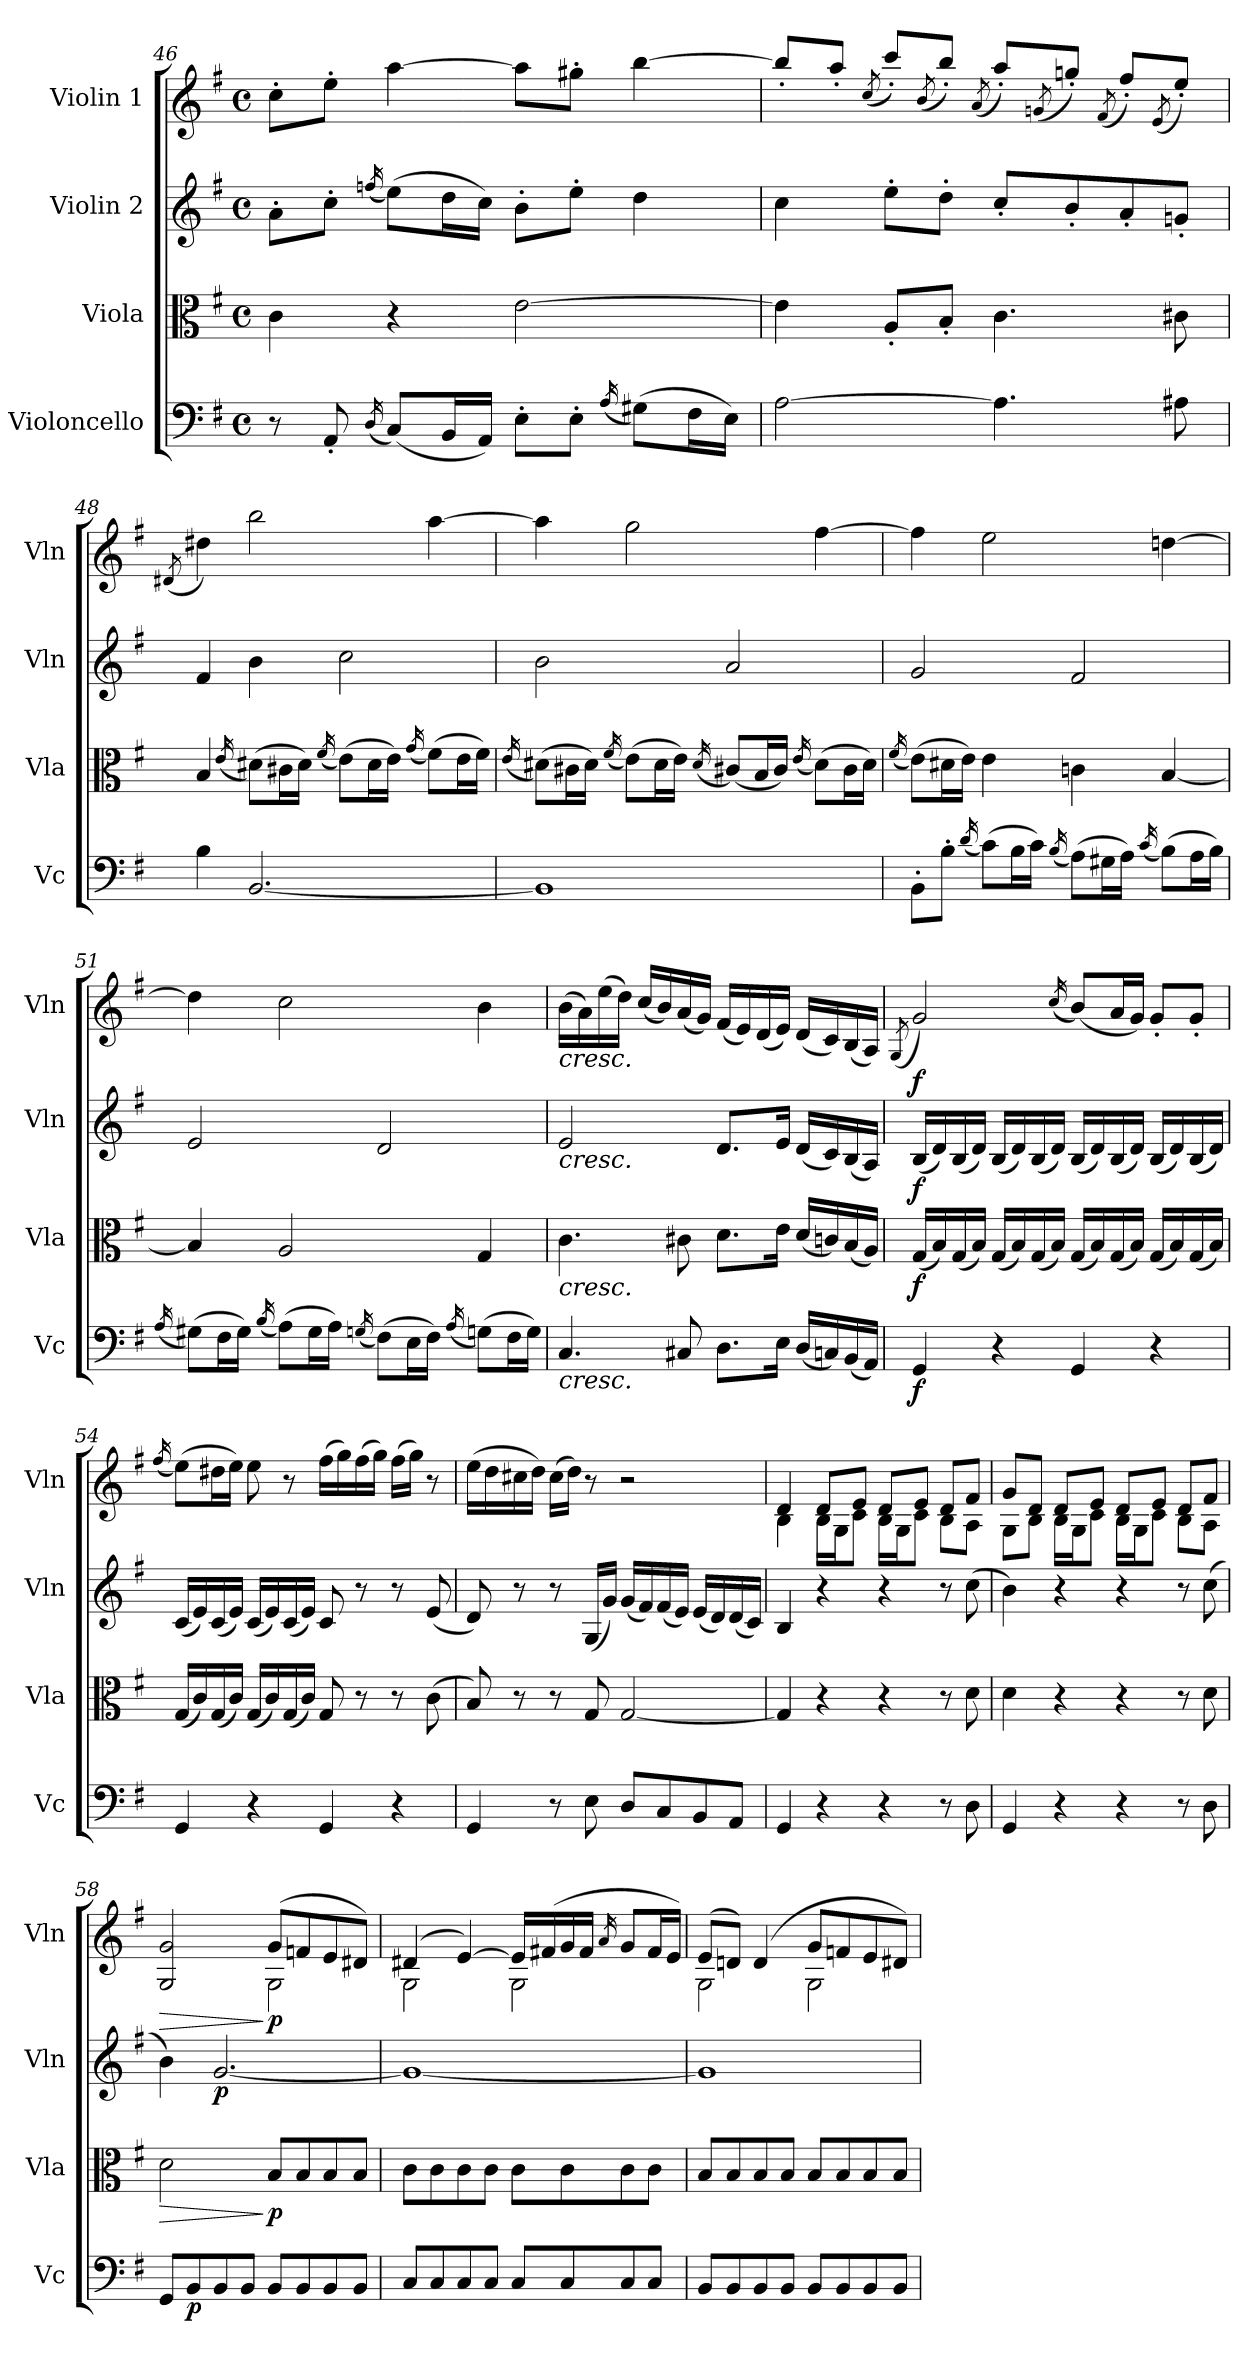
**kern	**dynam	**kern	**dynam	**kern	**dynam	**kern	**dynam
*part4	*part4	*part3	*part3	*part2	*part2	*part1	*part1
*staff4	*staff4	*staff3	*staff3	*staff2	*staff2	*staff1	*staff1
*I"Violoncello	*	*I"Viola	*	*I"Violin 2	*	*I"Violin 1	*
*I'Vc	*	*I'Vla	*	*I'Vln	*	*I'Vln	*
*clefF4	*	*clefC3	*	*clefG2	*	*clefG2	*
*k[f#]	*	*k[f#]	*	*k[f#]	*	*k[f#]	*
*M4/4	*	*M4/4	*	*M4/4	*	*M4/4	*
*met(c)	*	*met(c)	*	*met(c)	*	*met(c)	*
=46	=46	=46	=46	=46	=46	=46	=46
8r	.	4c\	.	8a'\L	.	8cc'\L	.
8AA'/	.	.	.	8cc'\J	.	8ee'\J	.
(16qD/	.	.	.	(16qffn/	.	.	.
(8C/L)	.	4r	.	(8ee\L)	.	[4aa\	.
16BB/L	.	.	.	16dd\L	.	.	.
16AA/JJ)	.	.	.	16cc\JJ)	.	.	.
8E'\L	.	[2e\	.	8b'\L	.	8aa\L]	.
8E'\J	.	.	.	8ee'\J	.	8gg#X'\J	.
(16qA/	.	.	.	.	.	.	.
(8G#X\L)	.	.	.	4dd\	.	[4bb\	.
16F#\L	.	.	.	.	.	.	.
16E\JJ)	.	.	.	.	.	.	.
!!LO:PB:g=z
=47	=47	=47	=47	=47	=47	=47	=47
[2A\	.	4e\]	.	4cc\	.	8bb'/L]	.
.	.	.	.	.	.	8aa'/J	.
.	.	.	.	.	.	(8qcc/	.
.	.	8A'/L	.	8ee'\L	.	8ccc'/L)	.
.	.	.	.	.	.	(8qb/	.
.	.	8B'/J	.	8dd'\J	.	8bb'/J)	.
.	.	.	.	.	.	(8qa/	.
4.A\]	.	4.c\	.	8cc'/L	.	8aa'/L)	.
.	.	.	.	.	.	(8qgn/	.
.	.	.	.	8b'/	.	8ggn'/J)	.
.	.	.	.	.	.	(8qf#/	.
.	.	.	.	8a'/	.	8ff#'/L)	.
.	.	.	.	.	.	(8qe/	.
8A#X\	.	8c#X\	.	8gn'/J	.	8ee'/J)	.
=48	=48	=48	=48	=48	=48	=48	=48
.	.	.	.	.	.	(8qd#X/	.
4B\	.	4B/	.	4f#/	.	4dd#X\)	.
.	.	(16qe/	.	.	.	.	.
[2.BB/	.	(8d#X\L)	.	4b\	.	2bb\	.
.	.	16c#X\L	.	.	.	.	.
.	.	16d#\JJ)	.	.	.	.	.
.	.	(16qf#/	.	.	.	.	.
.	.	(8e\L)	.	2cc\	.	.	.
.	.	16d#\L	.	.	.	.	.
.	.	16e\JJ)	.	.	.	.	.
.	.	(16qg/	.	.	.	.	.
.	.	(8f#\L)	.	.	.	[4aa\	.
.	.	16e\L	.	.	.	.	.
.	.	16f#\JJ)	.	.	.	.	.
=49	=49	=49	=49	=49	=49	=49	=49
.	.	(16qe/	.	.	.	.	.
1BB]	.	(8d#X\L)	.	2b\	.	4aa\]	.
.	.	16c#X\L	.	.	.	.	.
.	.	16d#\JJ)	.	.	.	.	.
.	.	(16qf#/	.	.	.	.	.
.	.	(8e\L)	.	.	.	2gg\	.
.	.	16d#\L	.	.	.	.	.
.	.	16e\JJ)	.	.	.	.	.
.	.	(16qd#/	.	.	.	.	.
.	.	(8c#X/L)	.	2a/	.	.	.
.	.	16B/L	.	.	.	.	.
.	.	16c#/JJ)	.	.	.	.	.
.	.	(16qe/	.	.	.	.	.
.	.	(8d#\L)	.	.	.	[4ff#\	.
.	.	16c#\L	.	.	.	.	.
.	.	16d#\JJ)	.	.	.	.	.
!!LO:PB:g=z
=50	=50	=50	=50	=50	=50	=50	=50
.	.	(16qf#/	.	.	.	.	.
8BB'\L	.	(8e\L)	.	2g/	.	4ff#\]	.
8B'\J	.	16d#X\L	.	.	.	.	.
.	.	16e\JJ)	.	.	.	.	.
(16qd/	.	.	.	.	.	.	.
(8c\L)	.	4e\	.	.	.	2ee\	.
16B\L	.	.	.	.	.	.	.
16c\JJ)	.	.	.	.	.	.	.
(16qB/	.	.	.	.	.	.	.
(8A\L)	.	4cn\	.	2f#/	.	.	.
16G#X\L	.	.	.	.	.	.	.
16A\JJ)	.	.	.	.	.	.	.
(16qc/	.	.	.	.	.	.	.
(8B\L)	.	[4B/	.	.	.	[4ddn\	.
16A\L	.	.	.	.	.	.	.
16B\JJ)	.	.	.	.	.	.	.
=51	=51	=51	=51	=51	=51	=51	=51
(16qA/	.	.	.	.	.	.	.
(8G#X\L)	.	4B/]	.	2e/	.	4dd\]	.
16F#\L	.	.	.	.	.	.	.
16G#\JJ)	.	.	.	.	.	.	.
(16qB/	.	.	.	.	.	.	.
(8A\L)	.	2A/	.	.	.	2cc\	.
16G#\L	.	.	.	.	.	.	.
16A\JJ)	.	.	.	.	.	.	.
(16qGn/	.	.	.	.	.	.	.
(8F#\L)	.	.	.	2d/	.	.	.
16E\L	.	.	.	.	.	.	.
16F#\JJ)	.	.	.	.	.	.	.
(16qA/	.	.	.	.	.	.	.
(8Gn\L)	.	4G/	.	.	.	4b\	.
16F#\L	.	.	.	.	.	.	.
16G\JJ)	.	.	.	.	.	.	.
!!LO:LB:g=z
=52	=52	=52	=52	=52	=52	=52	=52
!	!	!	!	!	!	!LO:TX:b:i:t=cresc.	!
!	!	!	!	!LO:TX:b:i:t=cresc.	!	!	!
!	!	!LO:TX:b:i:t=cresc.	!	!	!	!	!
!LO:TX:b:i:t=cresc.	!	!	!	!	!	!	!
4.C/	.	4.c\	.	2e/	.	(16b\LL	.
.	.	.	.	.	.	16a\)	.
.	.	.	.	.	.	(16ee\	.
.	.	.	.	.	.	16dd\JJ)	.
.	.	.	.	.	.	(16cc/LL	.
.	.	.	.	.	.	16b/)	.
8C#X/	.	8c#X\	.	.	.	(16a/	.
.	.	.	.	.	.	16g/JJ)	.
8.D\L	.	8.d\L	.	8.d/L	.	(16f#/LL	.
.	.	.	.	.	.	16e/)	.
.	.	.	.	.	.	(16d/	.
16E\Jk	.	16e\Jk	.	16e/Jk	.	16e/JJ)	.
(16D/LL	.	(16d/LL	.	(16d/LL	.	(16d/LL	.
16Cn/)	.	16cn/)	.	16c/)	.	16c/)	.
(16BB/	.	(16B/	.	(16B/	.	(16B/	.
16AA/JJ)	.	16A/JJ)	.	16A/JJ)	.	16A/JJ)	.
!!LO:LB:g=z
=53	=53	=53	=53	=53	=53	=53	=53
.	.	.	.	.	.	(8qG/	.
!	!LO:DY:b	!	!LO:DY:b	!	!LO:DY:b	!	!LO:DY:b
4GG/	f	(16G/LL	f	(16B/LL	f	2g/)	f
.	.	16B/)	.	16d/)	.	.	.
.	.	(16G/	.	(16B/	.	.	.
.	.	16B/JJ)	.	16d/JJ)	.	.	.
4r	.	(16G/LL	.	(16B/LL	.	.	.
.	.	16B/)	.	16d/)	.	.	.
.	.	(16G/	.	(16B/	.	.	.
.	.	16B/JJ)	.	16d/JJ)	.	.	.
.	.	.	.	.	.	(16qcc/	.
4GG/	.	(16G/LL	.	(16B/LL	.	(8b/L)	.
.	.	16B/)	.	16d/)	.	.	.
.	.	(16G/	.	(16B/	.	16a/L	.
.	.	16B/JJ)	.	16d/JJ)	.	16g/JJ)	.
4r	.	(16G/LL	.	(16B/LL	.	8g'/L	.
.	.	16B/)	.	16d/)	.	.	.
.	.	(16G/	.	(16B/	.	8g'/J	.
.	.	16B/JJ)	.	16d/JJ)	.	.	.
=54	=54	=54	=54	=54	=54	=54	=54
.	.	.	.	.	.	(16qff#/	.
4GG/	.	(16G/LL	.	(16c/LL	.	(8ee\L)	.
.	.	16c/)	.	16e/)	.	.	.
.	.	(16G/	.	(16c/	.	16dd#X\L	.
.	.	16c/JJ)	.	16e/JJ)	.	16ee\JJ)	.
4r	.	(16G/LL	.	(16c/LL	.	8ee\	.
.	.	16c/)	.	16e/)	.	.	.
.	.	(16G/	.	(16c/	.	8r	.
.	.	16c/JJ)	.	16e/JJ)	.	.	.
4GG/	.	8G/	.	8c/	.	(16ff#\LL	.
.	.	.	.	.	.	16gg\)	.
.	.	8r	.	8r	.	(16ff#\	.
.	.	.	.	.	.	16gg\JJ)	.
4r	.	8r	.	8r	.	(16ff#\LL	.
.	.	.	.	.	.	16gg\JJ)	.
.	.	(8c\	.	(8e/	.	8r	.
!!LO:LB:g=z
=55	=55	=55	=55	=55	=55	=55	=55
4GG/	.	8B/)	.	8d/)	.	(16ee\LL	.
.	.	.	.	.	.	16dd\	.
.	.	8r	.	8r	.	16cc#X\	.
.	.	.	.	.	.	16dd\JJ)	.
8r	.	8r	.	8r	.	(16cc#\LL	.
.	.	.	.	.	.	16dd\JJ)	.
8E\	.	8G/	.	(16G/LL	.	8r	.
.	.	.	.	16g/JJ)	.	.	.
8D/L	.	[2G/	.	(16g/LL	.	2r	.
.	.	.	.	16f#/)	.	.	.
8C/	.	.	.	(16f#/	.	.	.
.	.	.	.	16e/JJ)	.	.	.
8BB/	.	.	.	(16e/LL	.	.	.
.	.	.	.	16d/)	.	.	.
8AA/J	.	.	.	(16d/	.	.	.
.	.	.	.	16c/JJ)	.	.	.
!!LO:LB:g=z
=56	=56	=56	=56	=56	=56	=56	=56
*	*	*	*	*	*	*^	*
4GG/	.	4G/]	.	4B/	.	4d/	4B\	.
4r	.	4r	.	4r	.	8d/L	16B\LL	.
.	.	.	.	.	.	.	16G\J	.
.	.	.	.	.	.	8e/J	8c\J	.
4r	.	4r	.	4r	.	8d/L	16B\LL	.
.	.	.	.	.	.	.	16G\J	.
.	.	.	.	.	.	8e/J	8c\J	.
8r	.	8r	.	8r	.	8d/L	8B\L	.
8D\	.	8d\	.	(8cc\	.	8f#/J	8A\J	.
=57	=57	=57	=57	=57	=57	=57	=57	=57
4GG/	.	4d\	.	4b\)	.	8g/L	8G\L	.
.	.	.	.	.	.	8d/J	8B\J	.
4r	.	4r	.	4r	.	8d/L	16B\LL	.
.	.	.	.	.	.	.	16G\J	.
.	.	.	.	.	.	8e/J	8c\J	.
4r	.	4r	.	4r	.	8d/L	16B\LL	.
.	.	.	.	.	.	.	16G\J	.
.	.	.	.	.	.	8e/J	8c\J	.
8r	.	8r	.	8r	.	8d/L	8B\L	.
8D\	.	8d\	.	(8cc\	.	8f#/J	8A\J	.
=58	=58	=58	=58	=58	=58	=58	=58	=58
!	!	!	!LO:HP:b	!	!	!	!	!LO:HP:b
8GG/L	.	2d\	>	4b\)	.	2G/ 2g/	2ryy	>
!	!LO:DY:b	!	!	!	!	!	!	!
8BB/	p	.	.	.	.	.	.	.
!	!	!	!	!	!LO:DY:b	!	!	!
8BB/	.	.	.	[2.g/	p	.	.	.
8BB/J	.	.	.	.	.	.	.	.
!	!	!	!LO:DY:n=1:b	!	!	!	!	!LO:DY:n=1:b
8BB/L	.	8B/L	] p	.	.	(8g/L	2G\	] p
8BB/	.	8B/	.	.	.	8fn/	.	.
8BB/	.	8B/	.	.	.	8e/	.	.
8BB/J	.	8B/J	.	.	.	8d#X/J)	.	.
!!LO:PB:g=z	!!
=59	=59	=59	=59	=59	=59	=59	=59	=59
8C/L	.	8c\L	.	1g_	.	(4d#X/	2G\	.
8C/	.	8c\	.	.	.	.	.	.
8C/	.	8c\	.	.	.	[4e/)	.	.
8C/J	.	8c\J	.	.	.	.	.	.
8C/L	.	8c\L	.	.	.	16e/LL]	2G\	.
.	.	.	.	.	.	(16f#X/	.	.
8C/	.	8c\	.	.	.	16g/	.	.
.	.	.	.	.	.	16f#/JJ	.	.
.	.	.	.	.	.	16qa/	.	.
8C/	.	8c\	.	.	.	8g/L	.	.
8C/J	.	8c\J	.	.	.	16f#/L	.	.
.	.	.	.	.	.	16e/JJ)	.	.
=60	=60	=60	=60	=60	=60	=60	=60	=60
8BB/L	.	8B/L	.	1g]	.	(8e/L	2G\	.
8BB/	.	8B/	.	.	.	8dn/J)	.	.
8BB/	.	8B/	.	.	.	(4d/	.	.
8BB/J	.	8B/J	.	.	.	.	.	.
8BB/L	.	8B/L	.	.	.	8g/L	2G\	.
8BB/	.	8B/	.	.	.	8fn/	.	.
8BB/	.	8B/	.	.	.	8e/	.	.
8BB/J	.	8B/J	.	.	.	8d#X/J)	.	.
*	*	*	*	*	*	*v	*v	*
=	=	=	=	=	=	=	=
*-	*-	*-	*-	*-	*-	*-	*-
